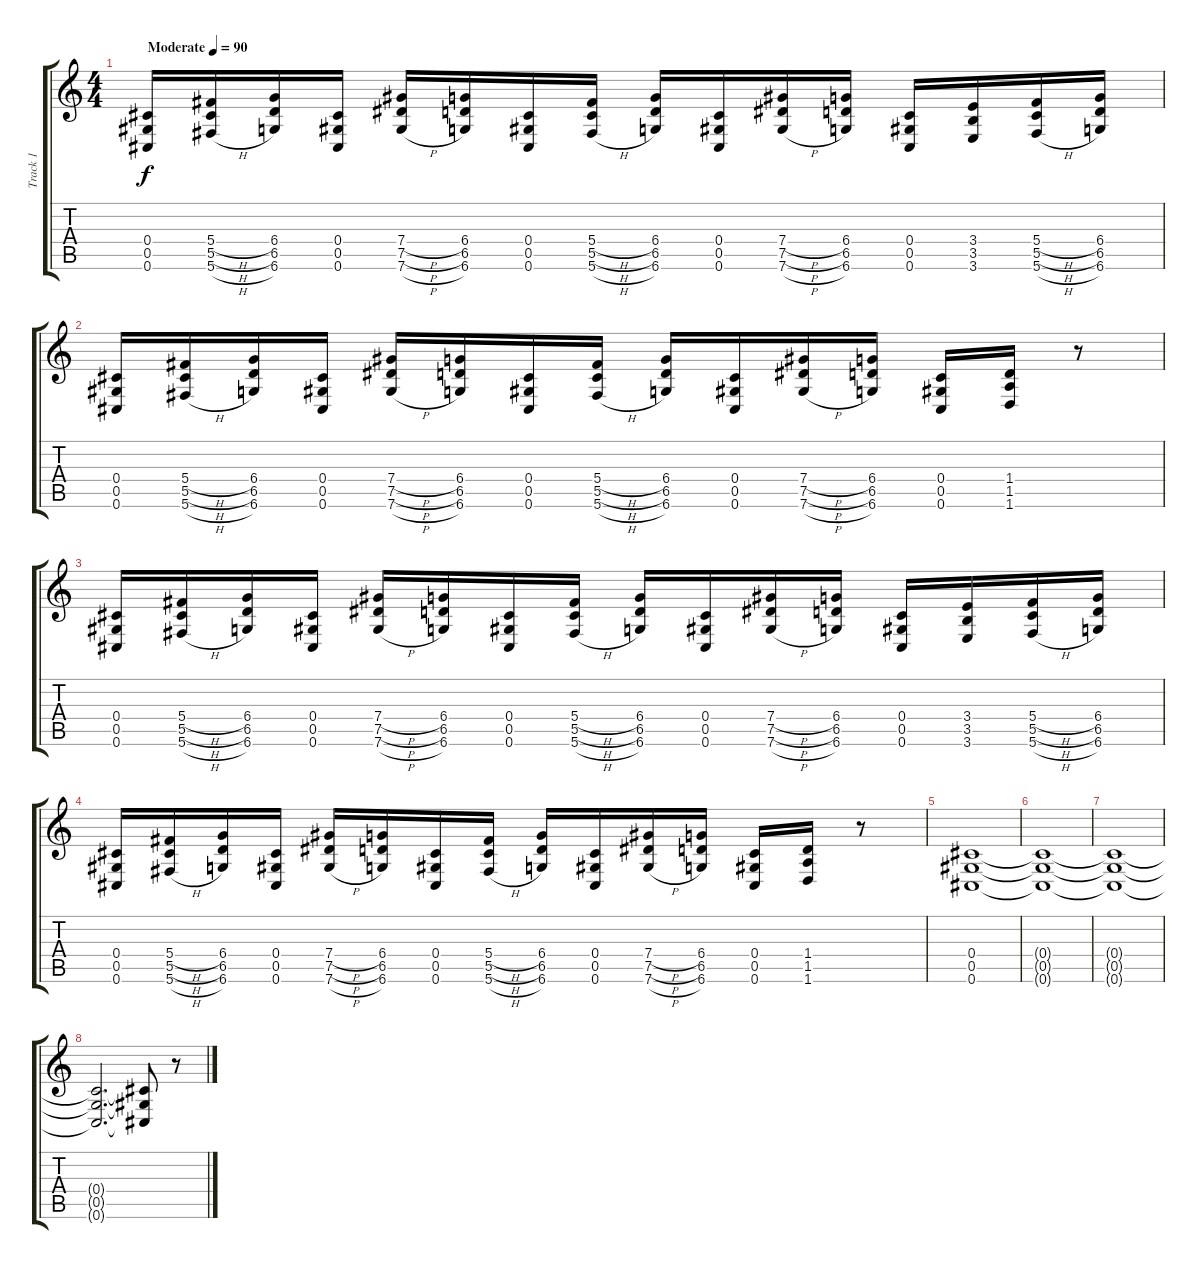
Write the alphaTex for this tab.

\track ("Track 1" "Track 1") {instrument distortionguitar}
\staff {score tabs}
\tuning (Eb4 Bb3 Gb3 Db3 Ab2 Db2) {hide}
\ts (4 4)
\tempo (90 "Moderate")
\clef g2
\ks c
(0.4 0.5 0.6).16{dy f instrument distortionguitar} (5.4{h} 5.5{h} 5.6{h}).16 (6.4 6.5 6.6).16 (0.4 0.5 0.6).16 (7.4{h} 7.5{h} 7.6{h}).16 (6.4 6.5 6.6).16 (0.4 0.5 0.6).16 (5.4{h} 5.5{h} 5.6{h}).16 (6.4 6.5 6.6).16 (0.4 0.5 0.6).16 (7.4{h} 7.5{h} 7.6{h}).16 (6.4 6.5 6.6).16 (0.4 0.5 0.6).16 (3.4 3.5 3.6).16 (5.4{h} 5.5{h} 5.6{h}).16 (6.4 6.5 6.6).16 |
(0.4 0.5 0.6).16 (5.4{h} 5.5{h} 5.6{h}).16 (6.4 6.5 6.6).16 (0.4 0.5 0.6).16 (7.4{h} 7.5{h} 7.6{h}).16 (6.4 6.5 6.6).16 (0.4 0.5 0.6).16 (5.4{h} 5.5{h} 5.6{h}).16 (6.4 6.5 6.6).16 (0.4 0.5 0.6).16 (7.4{h} 7.5{h} 7.6{h}).16 (6.4 6.5 6.6).16 (0.4 0.5 0.6).16 (1.4 1.5 1.6).16 r.8 |
(0.4 0.5 0.6).16 (5.4{h} 5.5{h} 5.6{h}).16 (6.4 6.5 6.6).16 (0.4 0.5 0.6).16 (7.4{h} 7.5{h} 7.6{h}).16 (6.4 6.5 6.6).16 (0.4 0.5 0.6).16 (5.4{h} 5.5{h} 5.6{h}).16 (6.4 6.5 6.6).16 (0.4 0.5 0.6).16 (7.4{h} 7.5{h} 7.6{h}).16 (6.4 6.5 6.6).16 (0.4 0.5 0.6).16 (3.4 3.5 3.6).16 (5.4{h} 5.5{h} 5.6{h}).16 (6.4 6.5 6.6).16 |
(0.4 0.5 0.6).16 (5.4{h} 5.5{h} 5.6{h}).16 (6.4 6.5 6.6).16 (0.4 0.5 0.6).16 (7.4{h} 7.5{h} 7.6{h}).16 (6.4 6.5 6.6).16 (0.4 0.5 0.6).16 (5.4{h} 5.5{h} 5.6{h}).16 (6.4 6.5 6.6).16 (0.4 0.5 0.6).16 (7.4{h} 7.5{h} 7.6{h}).16 (6.4 6.5 6.6).16 (0.4 0.5 0.6).16 (1.4 1.5 1.6).16 r.8 |
(0.4 0.5 0.6).1{volume 0} |
(0.4{t} 0.5{t} 0.6{t}).1 |
(0.4{t} 0.5{t} 0.6{t}).1 |
(0.4{t} 0.5{t} 0.6{t}).2{d} (0.4{t} 0.5{t} 0.6{t}).8 r.8
